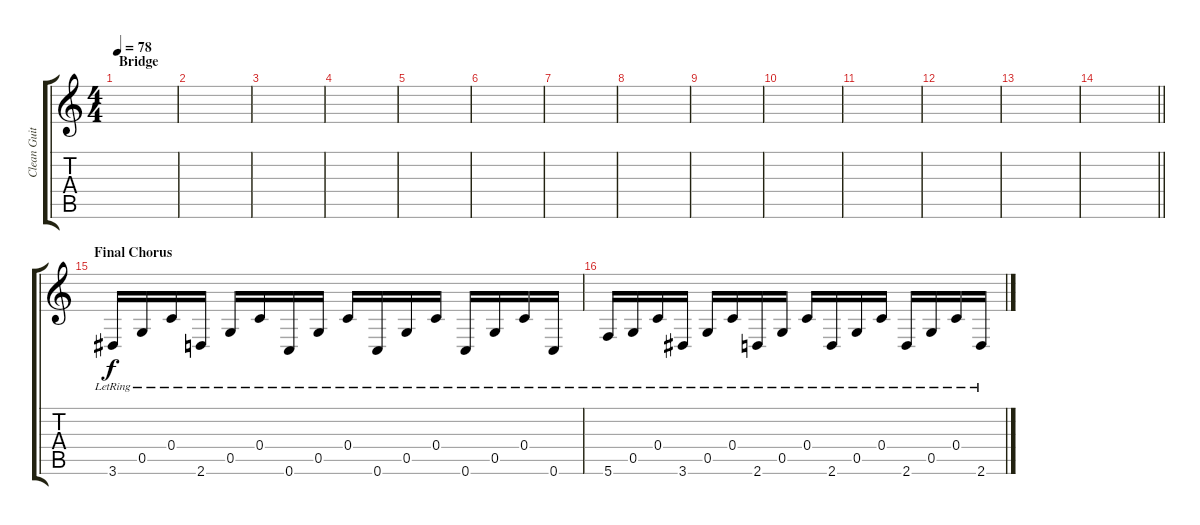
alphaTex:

\track ("Clean Guitar" "Clean Guit") {instrument acousticguitarsteel}
\staff {score tabs}
\tuning (D4 A3 F3 C3 G2 C2) {hide}
\ts (4 4)
\section ("" "Bridge")
\tempo 78
\clef g2
\ks c
|
|
|
|
|
|
|
|
|
|
|
|
|
\barLineRight lightlight
|
\section ("" "Final Chorus")
3.6{lr}.16 0.5{lr}.16 0.4{lr}.16 2.6{lr}.16 0.5{lr}.16 0.4{lr}.16 0.6{lr}.16 0.5{lr}.16 0.4{lr}.16 0.6{lr}.16 0.5{lr}.16 0.4{lr}.16 0.6{lr}.16 0.5{lr}.16 0.4{lr}.16 0.6{lr}.16 |
5.6{lr}.16 0.5{lr}.16 0.4{lr}.16 3.6{lr}.16 0.5{lr}.16 0.4{lr}.16 2.6{lr}.16 0.5{lr}.16 0.4{lr}.16 2.6{lr}.16 0.5{lr}.16 0.4{lr}.16 2.6{lr}.16 0.5{lr}.16 0.4{lr}.16 2.6{lr}.16
